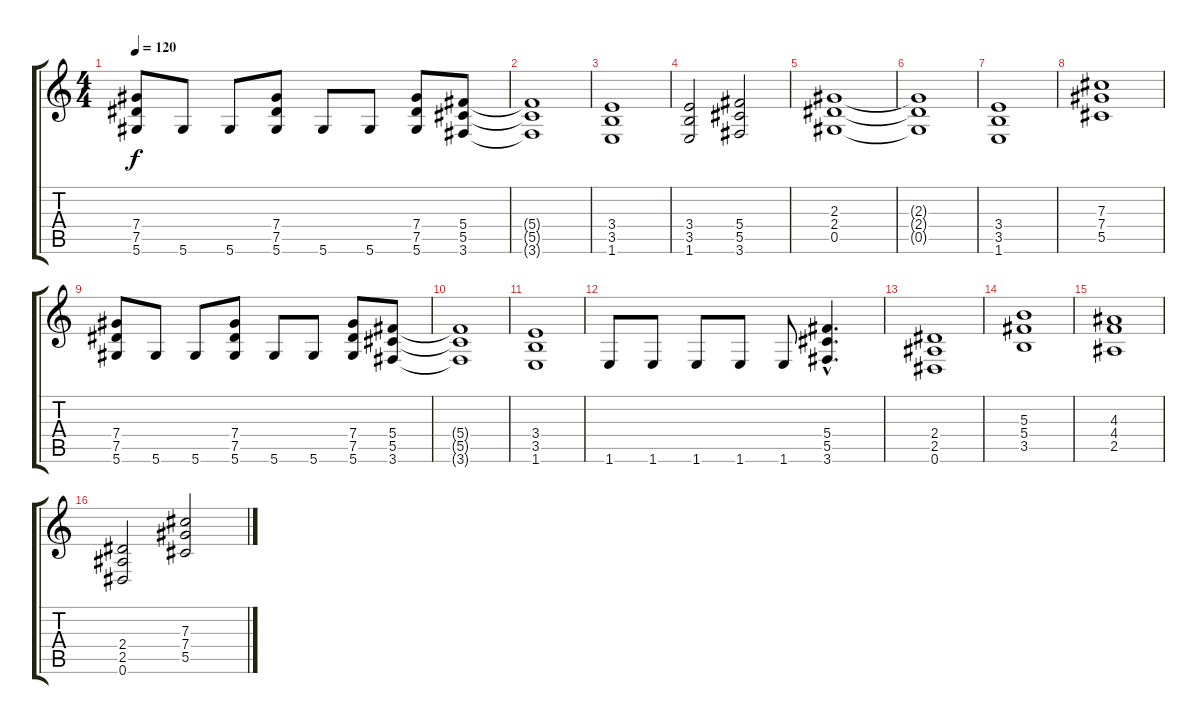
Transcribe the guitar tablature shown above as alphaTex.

\track "" {instrument distortionguitar}
\staff {score tabs}
\tuning (Eb4 Bb3 Gb3 Db3 Ab2 Eb2) {hide}
\ts (4 4)
\tempo 120
\clef g2
\ks c
(7.4 7.5 5.6).8{dy f} 5.6.8 5.6.8 (7.4 7.5 5.6).8 5.6.8 5.6.8 (7.4 7.5 5.6).8 (5.4 5.5 3.6).8 |
(5.4{t} 5.5{t} 3.6{t}).1 |
(3.4 3.5 1.6).1 |
(3.4 3.5 1.6).2 (5.4 5.5 3.6).2 |
(2.3 2.4 0.5).1 |
(2.3{t} 2.4{t} 0.5{t}).1 |
(3.4 3.5 1.6).1 |
(7.3 7.4 5.5).1 |
(7.4 7.5 5.6).8 5.6.8 5.6.8 (7.4 7.5 5.6).8 5.6.8 5.6.8 (7.4 7.5 5.6).8 (5.4 5.5 3.6).8 |
(5.4{t} 5.5{t} 3.6{t}).1 |
(3.4 3.5 1.6).1 |
1.6.8 1.6.8 1.6.8 1.6.8 1.6.8 (5.4{hac} 5.5{hac} 3.6{hac}).4{d} |
(2.4 2.5 0.6).1 |
(5.3 5.4 3.5).1 |
(4.3 4.4 2.5).1 |
(2.4 2.5 0.6).2 (7.3 7.4 5.5).2
